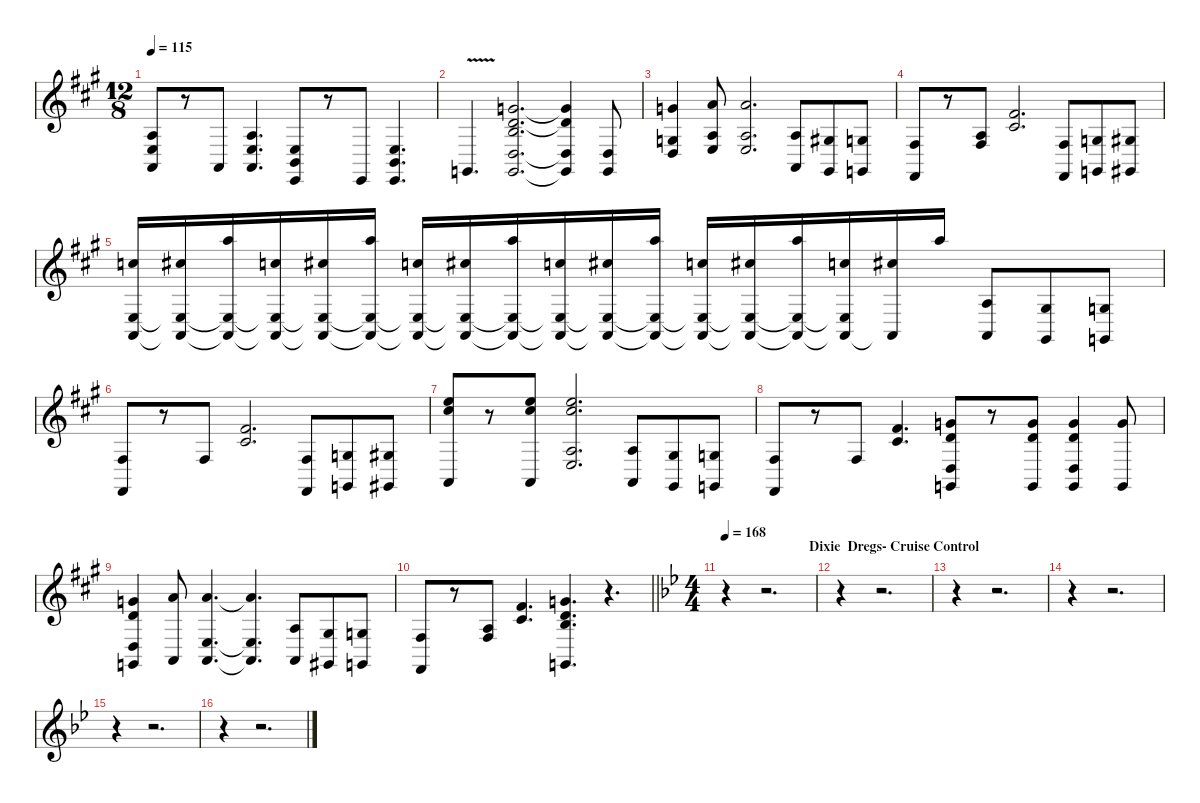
\defaultSystemsLayout 4
\hideDynamics
\bracketExtendMode nobrackets
\singleTrackTrackNamePolicy hidden
\multiTrackTrackNamePolicy hidden
\firstSystemTrackNameMode fullname
\otherSystemsTrackNameOrientation horizontal
\track ("KEYBOARD" "org.") {instrument churchorgan}
\staff {score}
\tuning (E4 B3 G3 D3 A2 E2)
\ts (12 8)
\tempo 115
\clef g2
\ks a
(2.3{acc forcenatural} 2.4{acc forcenatural} 0.5{acc forcenatural}).8{dy f beam Up} r.8{beam Up} 0.5{acc forcenatural}.8{beam Up} (2.3{acc forcenatural} 2.4{acc forcenatural} 0.5{acc forcenatural}).4{d beam Up} (2.4{acc forcenatural} 2.5{acc forcenatural} 0.6{acc forcenatural}).8{beam Up} r.8{beam Up} 0.6{acc forcenatural}.8{beam Up} (2.4{acc forcenatural} 2.5{acc forcenatural} 0.6{acc forcenatural}).4{d beam Up} |
3.6{v acc forcenatural}.4{d beam Up} (3.1{acc forcenatural} 3.2{acc forcenatural} 4.3{acc forcenatural} 5.5{acc forcenatural} 3.6{acc forcenatural}).2{d dy mf beam Up} (3.1{t acc forcenatural} 3.2{t acc forcenatural} 5.5{t acc forcenatural} 3.6{t acc forcenatural}).4{dy f beam Up} (5.5{acc forcenatural} 3.6{acc forcenatural}).8{beam Up} |
(3.1{acc forcenatural} 5.4{acc forcenatural} 5.5{acc forcenatural}).4{dy mf beam Up} (5.1{acc forcenatural} 7.4{acc forcenatural} 7.5{acc forcenatural}).8{beam Up} (5.1{acc forcenatural} 7.4{acc forcenatural} 7.5{acc forcenatural}).2{d beam Up} (7.4{acc forcenatural} 5.6{acc forcenatural}).8{beam Up} (6.4{acc #} 4.6{acc #}).8{beam Up} (5.4{acc forcenatural} 3.6{acc forcenatural}).8{beam Up} |
(4.4{acc #} 2.6{acc #}).8{beam Up} r.8{beam Up} (2.3{acc forcenatural} 4.4{acc #}).8{beam Up} (2.1{acc #} 2.2{acc #}).2{d dy f beam Up} (4.4{acc #} 2.6{acc #}).8{dy mf beam Up} (5.4{acc forcenatural} 3.6{acc forcenatural}).8{beam Up} (6.4{acc #} 4.6{acc #}).8{beam Up} |
(13.2{acc forcenatural} 2.4{acc forcenatural} 0.5{acc forcenatural}).16{beam Up} (14.2{acc #} 2.4{t acc forcenatural} 0.5{t acc forcenatural}).16{beam Up} (17.1{acc forcenatural} 2.4{t acc forcenatural} 0.5{t acc forcenatural}).16{beam Up} (13.2{acc forcenatural} 2.4{t acc forcenatural} 0.5{t acc forcenatural}).16{beam Up} (14.2{acc #} 2.4{t acc forcenatural} 0.5{t acc forcenatural}).16{beam Up} (17.1{acc forcenatural} 2.4{t acc forcenatural} 0.5{t acc forcenatural}).16{beam Up} (13.2{acc forcenatural} 2.4{t acc forcenatural} 0.5{t acc forcenatural}).16{beam Up} (14.2{acc #} 2.4{t acc forcenatural} 0.5{t acc forcenatural}).16{beam Up} (17.1{acc forcenatural} 2.4{t acc forcenatural} 0.5{t acc forcenatural}).16{beam Up} (13.2{acc forcenatural} 2.4{t acc forcenatural} 0.5{t acc forcenatural}).16{beam Up} (14.2{acc #} 2.4{t acc forcenatural} 0.5{t acc forcenatural}).16{beam Up} (17.1{acc forcenatural} 2.4{t acc forcenatural} 0.5{t acc forcenatural}).16{beam Up} (13.2{acc forcenatural} 2.4{t acc forcenatural} 0.5{t acc forcenatural}).16{beam Up} (14.2{acc #} 2.4{t acc forcenatural} 0.5{t acc forcenatural}).16{beam Up} (17.1{acc forcenatural} 2.4{t acc forcenatural} 0.5{t acc forcenatural}).16{beam Up} (13.2{acc forcenatural} 2.4{t acc forcenatural} 0.5{t acc forcenatural}).16{beam Up} (14.2{acc #} 0.5{t acc forcenatural}).16{beam Up} 17.1{acc forcenatural}.16{beam Up} (7.4{acc forcenatural} 5.6{acc forcenatural}).8{beam Up} (6.4{acc #} 4.6{acc #}).8{beam Up} (5.4{acc forcenatural} 3.6{acc forcenatural}).8{beam Up} |
(4.4{acc #} 2.6{acc #}).8{beam Up} r.8{beam Up} 4.4{acc #}.8{beam Up} (2.1{acc #} 2.2{acc #}).2{d dy f beam Up} (4.4{acc #} 2.6{acc #}).8{dy mf beam Up} (5.4{acc forcenatural} 3.6{acc forcenatural}).8{beam Up} (6.4{acc #} 4.6{acc #}).8{beam Up} |
(12.1{acc forcenatural} 14.2{acc #} 0.5{acc forcenatural}).8{beam Up} r.8{beam Up} (12.1{acc forcenatural} 14.2{acc #} 0.5{acc forcenatural}).8{beam Up} (12.1{acc forcenatural} 14.2{acc #} 2.3{acc forcenatural} 2.4{acc forcenatural}).2{d beam Up} (7.4{acc forcenatural} 5.6{acc forcenatural}).8{beam Up} (6.4{acc #} 4.6{acc #}).8{beam Up} (5.4{acc forcenatural} 3.6{acc forcenatural}).8{beam Up} |
(4.4{acc #} 2.6{acc #}).8{beam Up} r.8{beam Up} 4.4{acc #}.8{beam Up} (2.1{acc #} 2.2{acc #}).4{d dy f beam Up} (3.1{acc forcenatural} 3.2{acc forcenatural} 5.5{acc forcenatural} 3.6{acc forcenatural}).8{dy mf beam Up} r.8{beam Up} (3.1{acc forcenatural} 3.2{acc forcenatural} 3.6{acc forcenatural}).8{beam Up} (3.1{acc forcenatural} 3.2{acc forcenatural} 5.5{acc forcenatural} 3.6{acc forcenatural}).4{beam Up} (3.1{acc forcenatural} 3.6{acc forcenatural}).8{beam Up} |
(3.1{acc forcenatural} 3.2{acc forcenatural} 5.5{acc forcenatural} 3.6{acc forcenatural}).4{beam Up} (5.1{acc forcenatural} 5.6{acc forcenatural}).8{beam Up} (5.1{acc forcenatural} 7.5{acc forcenatural} 5.6{acc forcenatural}).4{d beam Up} (5.1{t acc forcenatural} 7.5{t acc forcenatural} 5.6{t acc forcenatural}).4{d dy f beam Up} (7.4{acc forcenatural} 5.6{acc forcenatural}).8{dy mf beam Up} (6.4{acc #} 4.6{acc #}).8{beam Up} (5.4{acc forcenatural} 3.6{acc forcenatural}).8{beam Up} |
\barLineRight lightlight
(4.4{acc #} 2.6{acc #}).8{beam Up} r.8{beam Up} (2.3{acc forcenatural} 4.4{acc #}).8{beam Up} (2.1{acc #} 2.2{acc #}).4{d dy f beam Up} (3.1{acc forcenatural} 3.2{acc forcenatural} 4.3{acc forcenatural} 3.6{acc forcenatural}).4{d dy mf beam Up} r.4{d beam Up} |
\ts (4 4)
\beaming (8 2 2 2 2)
\section ("" "                         Dixie  Dregs- Cruise Control")
\tempo 168
\ks bb
r.4{beam Down} r.2{d beam Down} |
r.4{beam Down} r.2{d beam Down} |
r.4{beam Down} r.2{d beam Down} |
r.4{beam Down} r.2{d beam Down} |
r.4{beam Down} r.2{d beam Down} |
r.4{beam Down} r.2{d beam Down}
